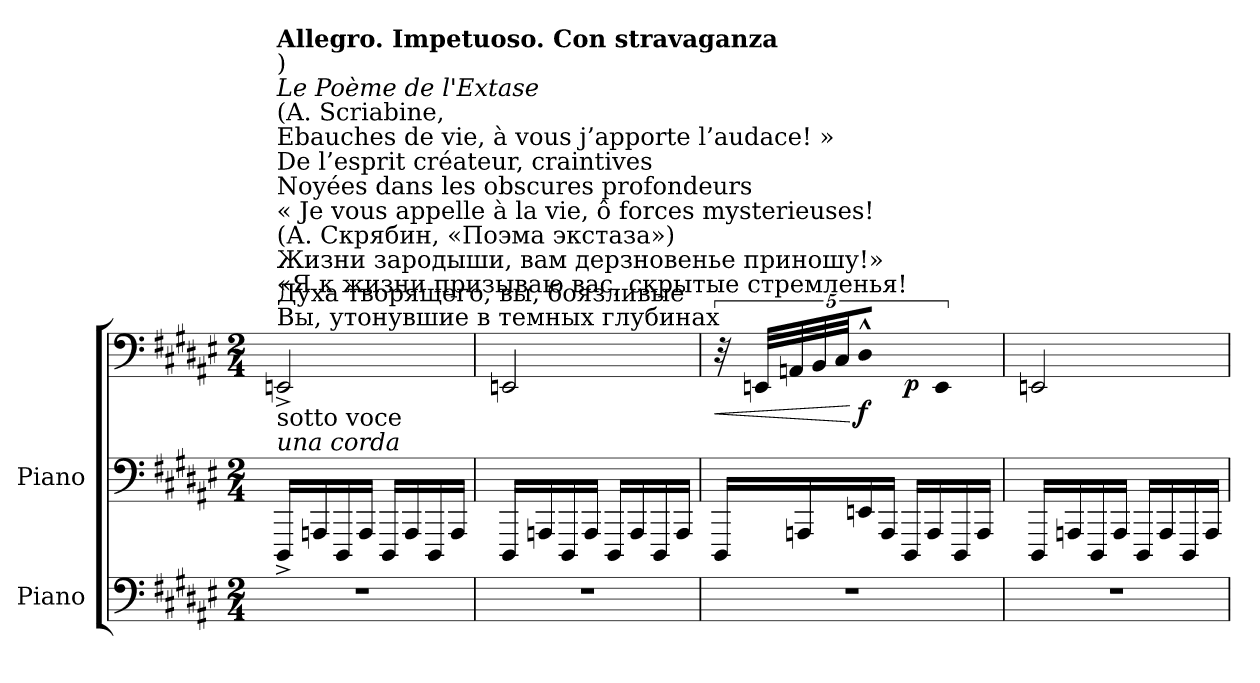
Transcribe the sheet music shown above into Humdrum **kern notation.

**kern	**kern	**kern	**dynam
*part2	*part1	*part1	*part1
*staff3	*staff2	*staff1	*staff1/2
*I"Piano	*I"Piano	*	*
*I'Pno	*I'Pno	*	*
*clefF4	*clefF4	*clefF4	*
*k[f#c#g#d#a#e#]	*k[f#c#g#d#a#e#]	*k[f#c#g#d#a#e#]	*
*M2/4	*M2/4	*M2/4	*
=1	=1	=1	=1
!	!	!LO:TX:a:t=«Я к жизни призываю вас, скрытые стремленья!	!
!	!	!LO:TX:a:t=Вы, утонувшие в темных глубинах	!
!	!	!LO:TX:a:t=Духа творящего, вы, боязливые	!
!	!	!LO:TX:a:t=Жизни зародыши, вам дерзновенье приношу!»	!
!	!	!LO:TX:a:t=(А. Скрябин, «Поэма экстаза»)	!
!	!	!LO:TX:a:t=« Je vous appelle à la vie, ô forces mysterieuses!	!
!	!	!LO:TX:a:t=Noyées dans les obscures profondeurs	!
!	!	!LO:TX:a:t=De l’esprit créateur, craintives	!
!	!	!LO:TX:a:t=Ebauches de vie, à vous j’apporte l’audace! »	!
!	!	!LO:TX:a:t=(A. Scriabine,	!
!	!	!LO:TX:a:i:t=Le Poème de l'Extase	!
!	!	!LO:TX:a:t=)	!
!	!	!LO:TX:a:B:t=Allegro. Impetuoso. Con stravaganza	!
!	!	!LO:TX:b:t=sotto voce	!
!	!LO:TX:a:i:t=una corda	!	!
2r	16DDD#^/LL	2EEn^/	.
.	16AAAn/	.	.
.	16DDD#/	.	.
.	16AAA/JJ	.	.
.	16DDD#/LL	.	.
.	16AAA/	.	.
.	16DDD#/	.	.
.	16AAA/JJ	.	.
=2	=2	=2	=2
2r	16DDD#/LL	2EEn/	.
.	16AAAn/	.	.
.	16DDD#/	.	.
.	16AAA/JJ	.	.
.	16DDD#/LL	.	.
.	16AAA/	.	.
.	16DDD#/	.	.
.	16AAA/JJ	.	.
=3	=3	=3	=3
!	!	!	!LO:HP:b
2r	16DDD#/LL	40r	<
.	.	40EEn/LLL	.
.	.	40AAn/	.
.	16AAAn/	.	.
.	.	40BB/	.
.	.	40C#/JJ	.
!	!	!	!LO:DY:n=1:b
.	16EEn/	8D#^^/J	[ f
.	16AAA/JJ	.	.
!	!	!	!LO:DY:n=2:b
.	16DDD#/LL	4EE/	p
.	16AAA/	.	.
.	16DDD#/	.	.
.	16AAA/JJ	.	.
!!LO:LB:g=z
=4	=4	=4	=4
2r	16DDD#/LL	2EEn/	.
.	16AAAn/	.	.
.	16DDD#/	.	.
.	16AAA/JJ	.	.
.	16DDD#/LL	.	.
.	16AAA/	.	.
.	16DDD#/	.	.
.	16AAA/JJ	.	.
=	=	=	=
*-	*-	*-	*-
